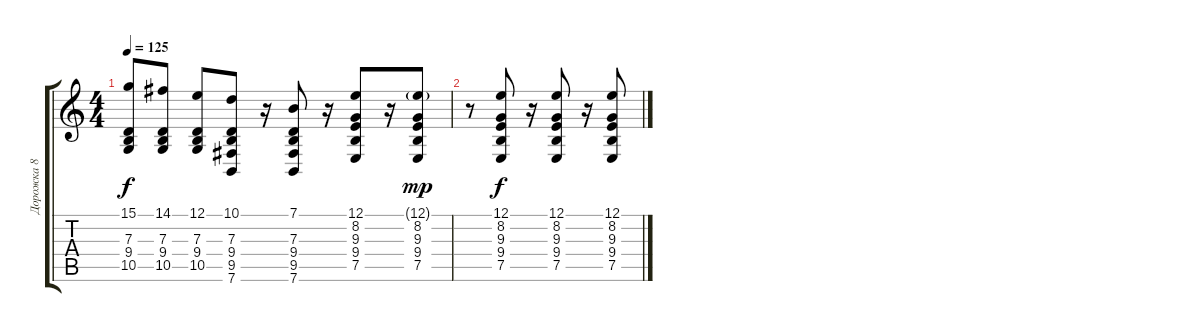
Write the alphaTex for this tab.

\track ("Дорожка 8" "Дорожка 8") {instrument brightacousticpiano}
\staff {score tabs}
\tuning (E4 B3 G3 D3 A2 E2) {hide}
\ts (4 4)
\tempo 125
\clef g2
\ks c
(15.1 7.3 9.4 10.5).8{dy f} (14.1 7.3 9.4 10.5).8 (12.1 7.3 9.4 10.5).8 (10.1 7.3 9.4 9.5 7.6).8 r.16 (7.1 7.3 9.4 9.5 7.6).8 r.16 (12.1 8.2 9.3 9.4 7.5).8 r.16 (12.1{g} 8.2 9.3 9.4 7.5).8{dy mp} |
r.8 (12.1 8.2 9.3 9.4 7.5).8{dy f} r.16 (12.1 8.2 9.3 9.4 7.5).8 r.16 (12.1 8.2 9.3 9.4 7.5).8
